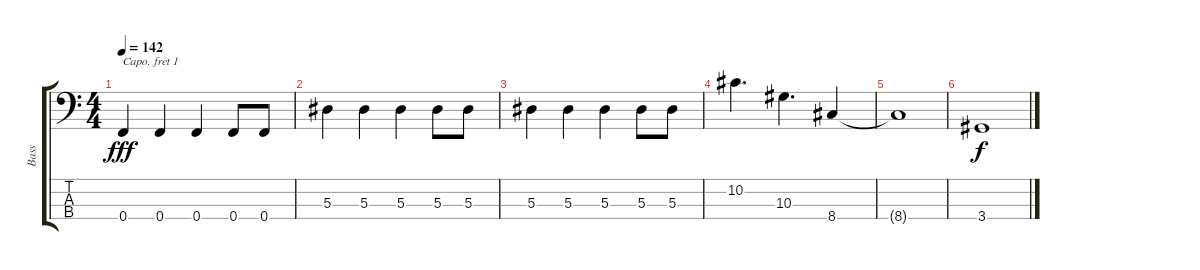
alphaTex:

\track ("Bass" "Bass") {instrument electricbassfinger}
\staff {score tabs}
\capo 1
\tuning (G2 D2 A1 E1) {hide}
\ts (4 4)
\tempo 142
\clef f4
\ks c
0.4.4{dy fff} 0.4.4 0.4.4 0.4.8 0.4.8 |
5.3.4 5.3.4 5.3.4 5.3.8 5.3.8 |
5.3.4 5.3.4 5.3.4 5.3.8 5.3.8 |
10.2.4{d} 10.3.4{d} 8.4.4 |
8.4{t}.1 |
3.4.1{dy f}
